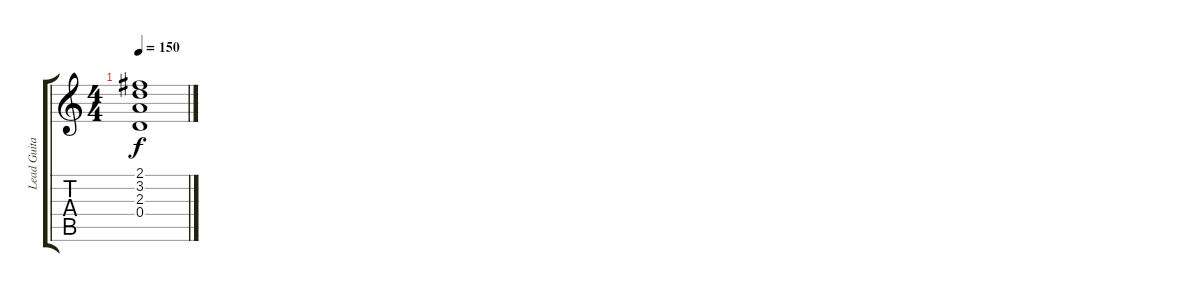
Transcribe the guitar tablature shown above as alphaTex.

\track ("Lead Guitar" "Lead Guita") {instrument acousticguitarsteel}
\staff {score tabs}
\tuning (E4 B3 G3 D3 A2 E2) {hide}
\ts (4 4)
\tempo 150
\clef g2
\ks c
(2.1{t} 3.2{t} 2.3{t} 0.4{t}).1{dy f}
